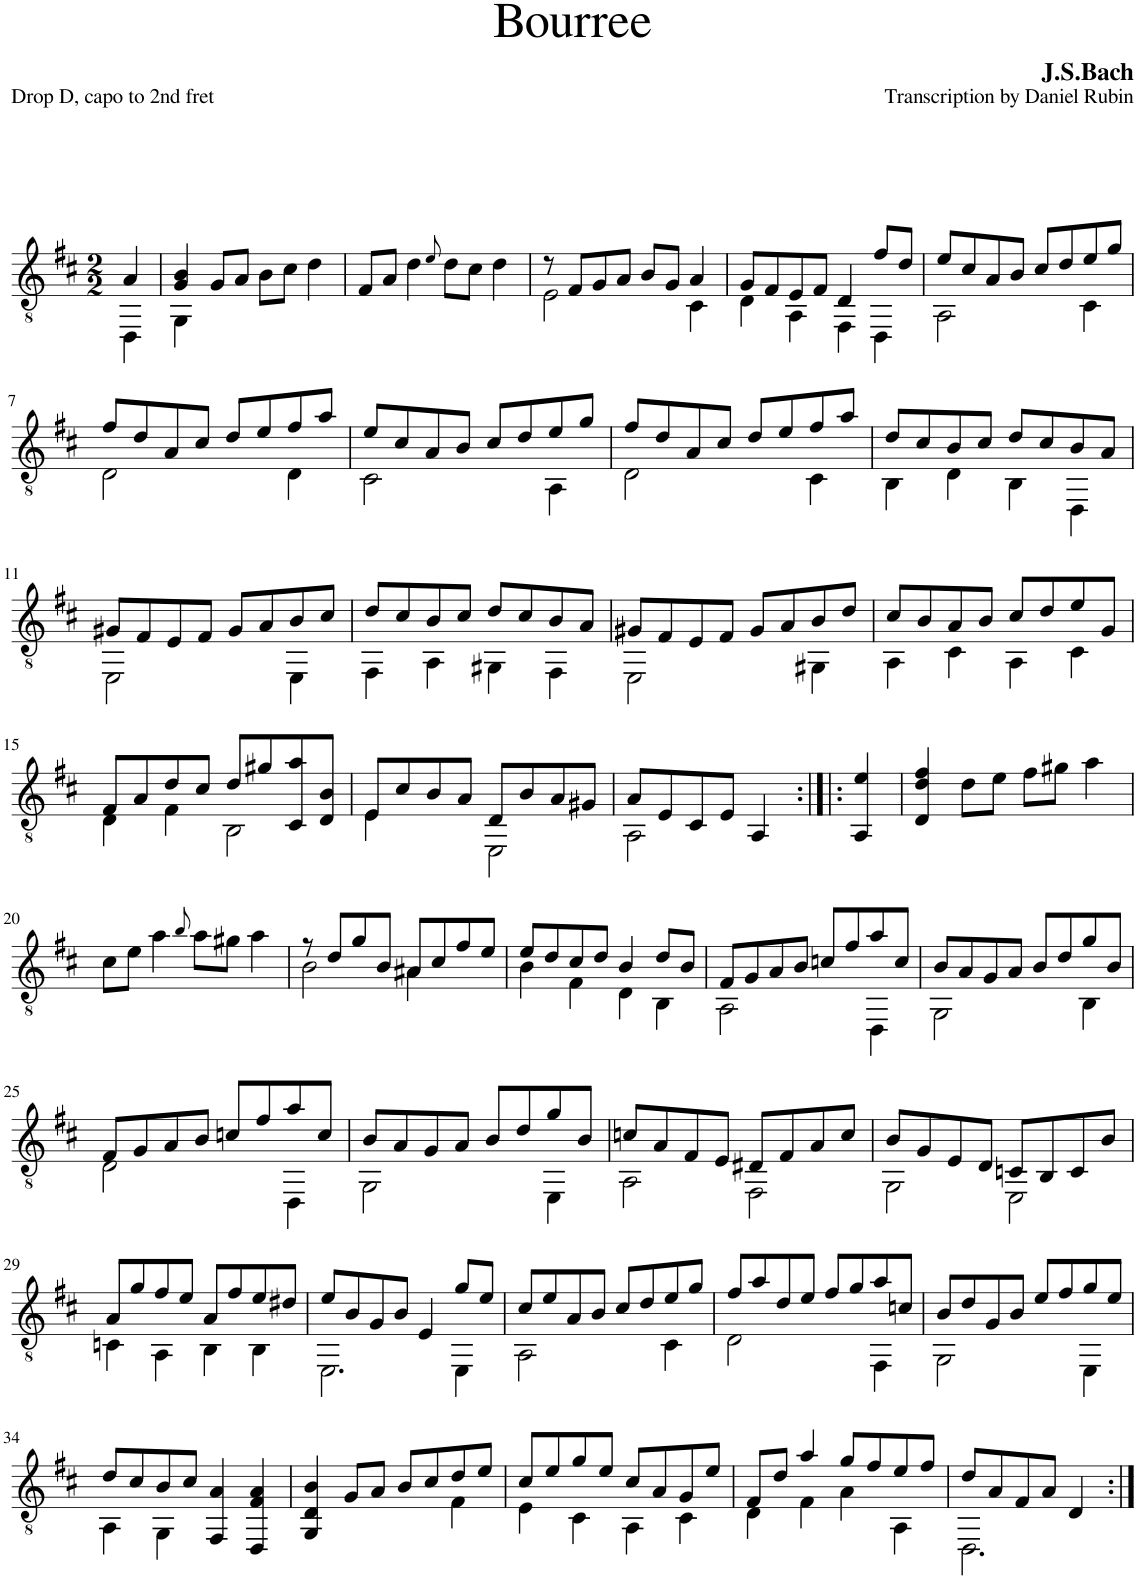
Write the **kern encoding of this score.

**kern
*part1
*staff1
*I"Classical Guitar, Nylon Guitar
*I'Guit.
*clefGv2
*k[f#c#]
*M2/2
=1
*^
4A/	4DD\
=2	=2
4G/ 4B/	4GG\
8G/L	2.ryy
8A/J	.
8B\L	.
8c#\J	.
4d\	.
*v	*v
=3
8F#/L
8A/J
4d\
8qe/
8d\L
8c#\J
4d\
=4
*^
8r	2E\
8F#/L	.
8G/	.
8A/J	.
8B/L	4ryy
8G/J	.
4A/	4C#\
=5	=5
8G/L	4D\
8F#/	.
8E/	4AA\
8F#/J	.
4D/	4FF#\
8f#/L	4DD\
8d/J	.
=6	=6
8e/L	2AA\
8c#/	.
8A/	.
8B/J	.
8c#/L	4ryy
8d/	.
8e/	4C#\
8g/J	.
!!LO:LB:g=z	!!
=7	=7
8f#/L	2D\
8d/	.
8A/	.
8c#/J	.
8d/L	4ryy
8e/	.
8f#/	4D\
8a/J	.
=8	=8
8e/L	2C#\
8c#/	.
8A/	.
8B/J	.
8c#/L	4ryy
8d/	.
8e/	4AA\
8g/J	.
=9	=9
8f#/L	2D\
8d/	.
8A/	.
8c#/J	.
8d/L	4ryy
8e/	.
8f#/	4C#\
8a/J	.
=10	=10
8d/L	4BB\
8c#/	.
8B/	4D\
8c#/J	.
8d/L	4BB\
8c#/	.
8B/	4DD\
8A/J	.
!!LO:LB:g=z	!!
=11	=11
8G#X/L	2EE\
8F#/	.
8E/	.
8F#/J	.
8G#/L	4ryy
8A/	.
8B/	4EE\
8c#/J	.
=12	=12
8d/L	4FF#\
8c#/	.
8B/	4AA\
8c#/J	.
8d/L	4GG#X\
8c#/	.
8B/	4FF#\
8A/J	.
=13	=13
8G#X/L	2EE\
8F#/	.
8E/	.
8F#/J	.
8G#/L	4ryy
8A/	.
8B/	4GG#X\
8d/J	.
=14	=14
8c#/L	4AA\
8B/	.
8A/	4C#\
8B/J	.
8c#/L	4AA\
8d/	.
8e/	4C#\
8G/J	.
!!LO:LB:g=z	!!
=15	=15
8F#/L	4D\
8A/	.
8d/	4F#\
8c#/J	.
8d/L	2BB\
8g#X/	.
8C#/ 8a/	.
8D/ 8B/J	.
=16	=16
8E/L	4E\
8c#/	.
8B/	4ryy
8A/J	.
8D/L	2EE\
8B/	.
8A/	.
8G#X/J	.
=17	=17
8A/L	2AA\
8E/	.
8C#/	.
8E/J	.
4AA/	4ryy
*v	*v
=18:|!|:
4AA/ 4e/
=19
4D/ 4d/ 4f#/
8d\L
8e\J
8f#\L
8g#X\J
4a\
!!LO:LB:g=z
=20
8c#\L
8e\J
4a\
8qb/
8a\L
8g#X\J
4a\
=21
*^
8r	2B\
8d/L	.
8g/	.
8B/J	.
8A#X/L	4A#\
8c#/	.
8f#/	4ryy
8e/J	.
=22	=22
8e/L	4B\
8d/	.
8c#/	4F#\
8d/J	.
4B/	4D\
8d/L	4BB\
8B/J	.
=23	=23
8F#/L	2AA\
8G/	.
8A/	.
8B/J	.
8cn/L	4ryy
8f#/	.
8a/	4DD\
8c/J	.
=24	=24
8B/L	2GG\
8A/	.
8G/	.
8A/J	.
8B/L	4ryy
8d/	.
8g/	4BB\
8B/J	.
!!LO:LB:g=z	!!
=25	=25
8F#/L	2D\
8G/	.
8A/	.
8B/J	.
8cn/L	4ryy
8f#/	.
8a/	4DD\
8c/J	.
=26	=26
8B/L	2GG\
8A/	.
8G/	.
8A/J	.
8B/L	4ryy
8d/	.
8g/	4EE\
8B/J	.
=27	=27
8cn/L	2AA\
8A/	.
8F#/	.
8E/J	.
8D#X/L	2FF#\
8F#/	.
8A/	.
8c/J	.
=28	=28
8B/L	2GG\
8G/	.
8E/	.
8D/J	.
8Cn/L	2EE\
8BB/	.
8C/	.
8B/J	.
!!LO:LB:g=z	!!
=29	=29
8A/L	4Cn\
8g/	.
8f#/	4AA\
8e/J	.
8A/L	4BB\
8f#/	.
8e/	4BB\
8d#X/J	.
=30	=30
8e/L	2.EE\
8B/	.
8G/	.
8B/J	.
4E/	.
8g/L	4EE\
8e/J	.
=31	=31
8c#/L	2AA\
8e/	.
8A/	.
8B/J	.
8c#/L	4ryy
8d/	.
8e/	4C#\
8g/J	.
=32	=32
8f#/L	2D\
8a/	.
8d/	.
8e/J	.
8f#/L	4ryy
8g/	.
8a/	4FF#\
8cn/J	.
=33	=33
8B/L	2GG\
8d/	.
8G/	.
8B/J	.
8e/L	4ryy
8f#/	.
8g/	4EE\
8e/J	.
!!LO:LB:g=z	!!
=34	=34
8d/L	4AA\
8c#/	.
8B/	4GG\
8c#/J	.
4FF#/ 4A/	2ryy
4DD/ 4F#/ 4A/	.
=35	=35
4GG/ 4D/ 4B/	2.ryy
8G/L	.
8A/J	.
8B/L	.
8c#/	.
8d/	4F#\
8e/J	.
=36	=36
8c#/L	4E\
8e/	.
8g/	4C#\
8e/J	.
8c#/L	4AA\
8A/	.
8G/	4C#\
8e/J	.
=37	=37
8F#/L	4D\
8d/J	.
4a/	4F#\
8g/L	4A\
8f#/	.
8e/	4AA\
8f#/J	.
=38	=38
8d/L	2.DD\
8A/	.
8F#/	.
8A/J	.
4D/	.
*v	*v
=:|!
*-
